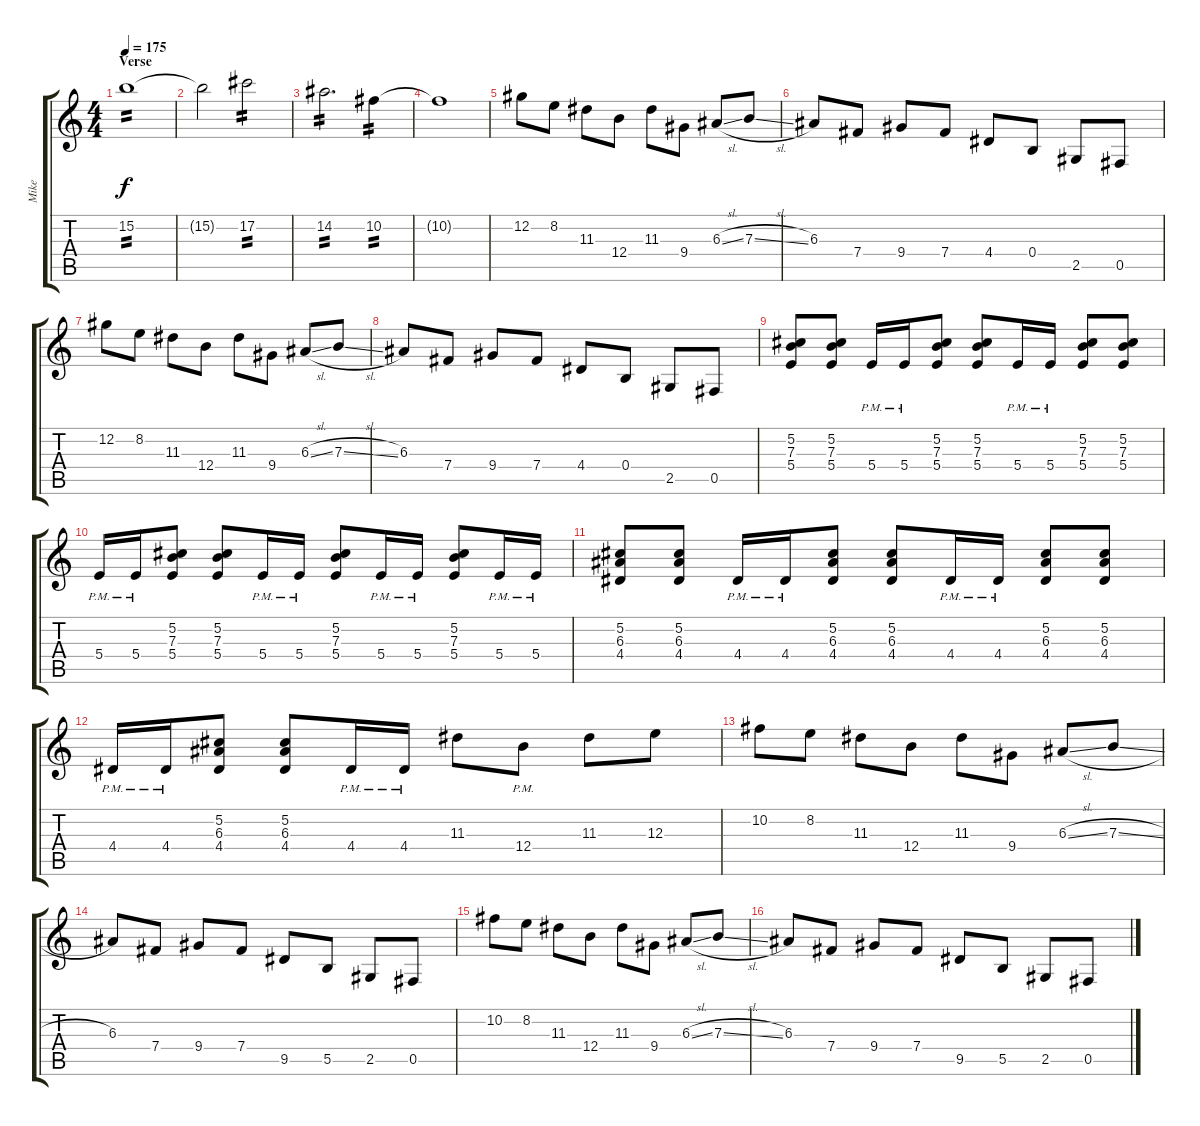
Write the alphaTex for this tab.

\track ("Mike" "Mike") {instrument distortionguitar}
\staff {score tabs}
\tuning (Db4 Ab3 E3 B2 Gb2 B1) {hide}
\ts (4 4)
\section ("" "Verse")
\tempo 175
\clef g2
\ks c
15.2.1{tp 2 dy f} |
15.2{t}.2 17.2.2{tp 2} |
14.2.2{d tp 2} 10.2.4{tp 2} |
10.2{t}.1 |
12.2.8 8.2.8 11.3.8 12.4.8 11.3.8 9.4.8 6.3{sl}.8 7.3{sl}.8 |
6.3.8 7.4.8 9.4.8 7.4.8 4.4.8 0.4.8 2.5.8 0.5.8 |
12.2.8 8.2.8 11.3.8 12.4.8 11.3.8 9.4.8 6.3{sl}.8 7.3{sl}.8 |
6.3.8 7.4.8 9.4.8 7.4.8 4.4.8 0.4.8 2.5.8 0.5.8 |
(5.2 7.3 5.4).8 (5.2 7.3 5.4).8 5.4{pm}.16 5.4{pm}.16 (5.2 7.3 5.4).8 (5.2 7.3 5.4).8 5.4{pm}.16 5.4{pm}.16 (5.2 7.3 5.4).8 (5.2 7.3 5.4).8 |
5.4{pm}.16 5.4{pm}.16 (5.2 7.3 5.4).8 (5.2 7.3 5.4).8 5.4{pm}.16 5.4{pm}.16 (5.2 7.3 5.4).8 5.4{pm}.16 5.4{pm}.16 (5.2 7.3 5.4).8 5.4{pm}.16 5.4{pm}.16 |
(5.2 6.3 4.4).8 (5.2 6.3 4.4).8 4.4{pm}.16 4.4{pm}.16 (5.2 6.3 4.4).8 (5.2 6.3 4.4).8 4.4{pm}.16 4.4{pm}.16 (5.2 6.3 4.4).8 (5.2 6.3 4.4).8 |
4.4{pm}.16 4.4{pm}.16 (5.2 6.3 4.4).8 (5.2 6.3 4.4).8 4.4{pm}.16 4.4{pm}.16 11.3.8 12.4{pm}.8 11.3.8 12.3.8 |
10.2.8 8.2.8 11.3.8 12.4.8 11.3.8 9.4.8 6.3{sl}.8 7.3{sl}.8 |
6.3.8 7.4.8 9.4.8 7.4.8 9.5.8 5.5.8 2.5.8 0.5.8 |
10.2.8 8.2.8 11.3.8 12.4.8 11.3.8 9.4.8 6.3{sl}.8 7.3{sl}.8 |
6.3.8 7.4.8 9.4.8 7.4.8 9.5.8 5.5.8 2.5.8 0.5.8
